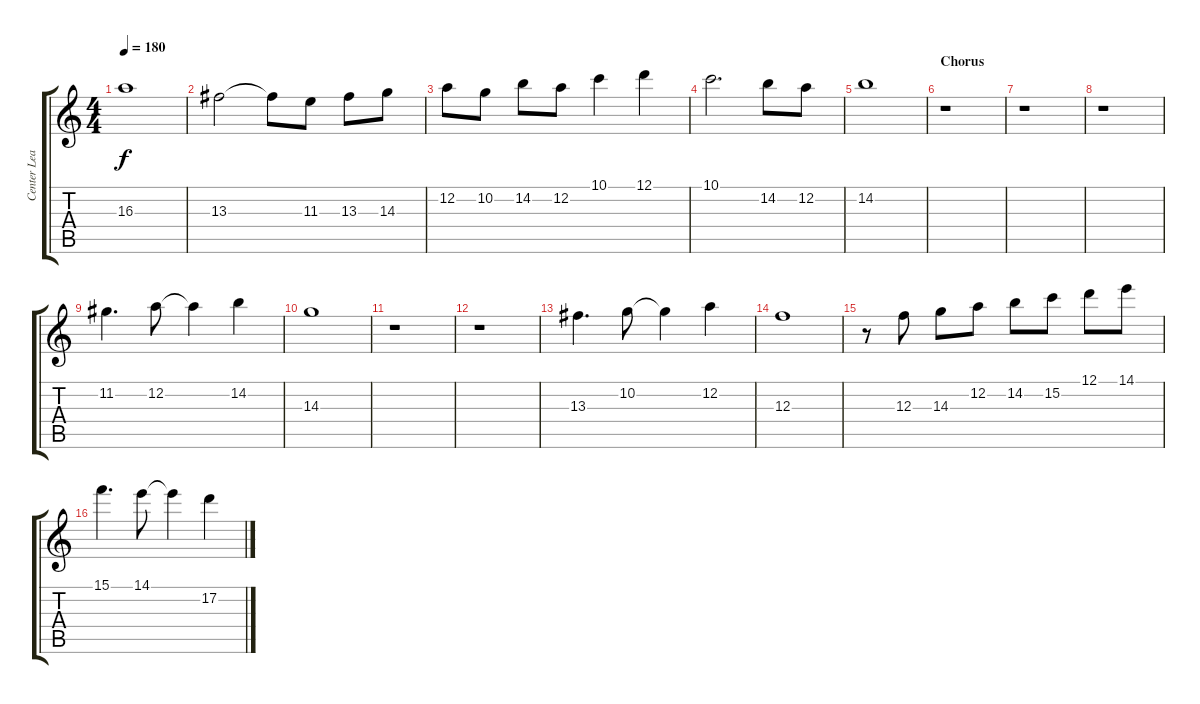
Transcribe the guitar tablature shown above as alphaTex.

\track ("Center Lead 1" "Center Lea") {instrument overdrivenguitar}
\staff {score tabs}
\tuning (D4 A3 F3 C3 G2 C2) {hide}
\ts (4 4)
\tempo 180
\clef g2
\ks aminor
16.3.1{dy f} |
13.3.2 13.3{t}.8 11.3.8 13.3.8 14.3.8 |
12.2.8 10.2.8 14.2.8 12.2.8 10.1.4 12.1.4 |
10.1.2{d} 14.2.8 12.2.8 |
14.2.1 |
\section ("" "Chorus")
r.1 |
r.1 |
r.1 |
11.2.4{d} 12.2.8 12.2{t}.4 14.2.4 |
14.3.1 |
r.1 |
r.1 |
13.3.4{d} 10.2.8 10.2{t}.4 12.2.4 |
12.3.1 |
r.8 12.3.8 14.3.8 12.2.8 14.2.8 15.2.8 12.1.8 14.1.8 |
15.1.4{d} 14.1.8 14.1{t}.4 17.2.4
